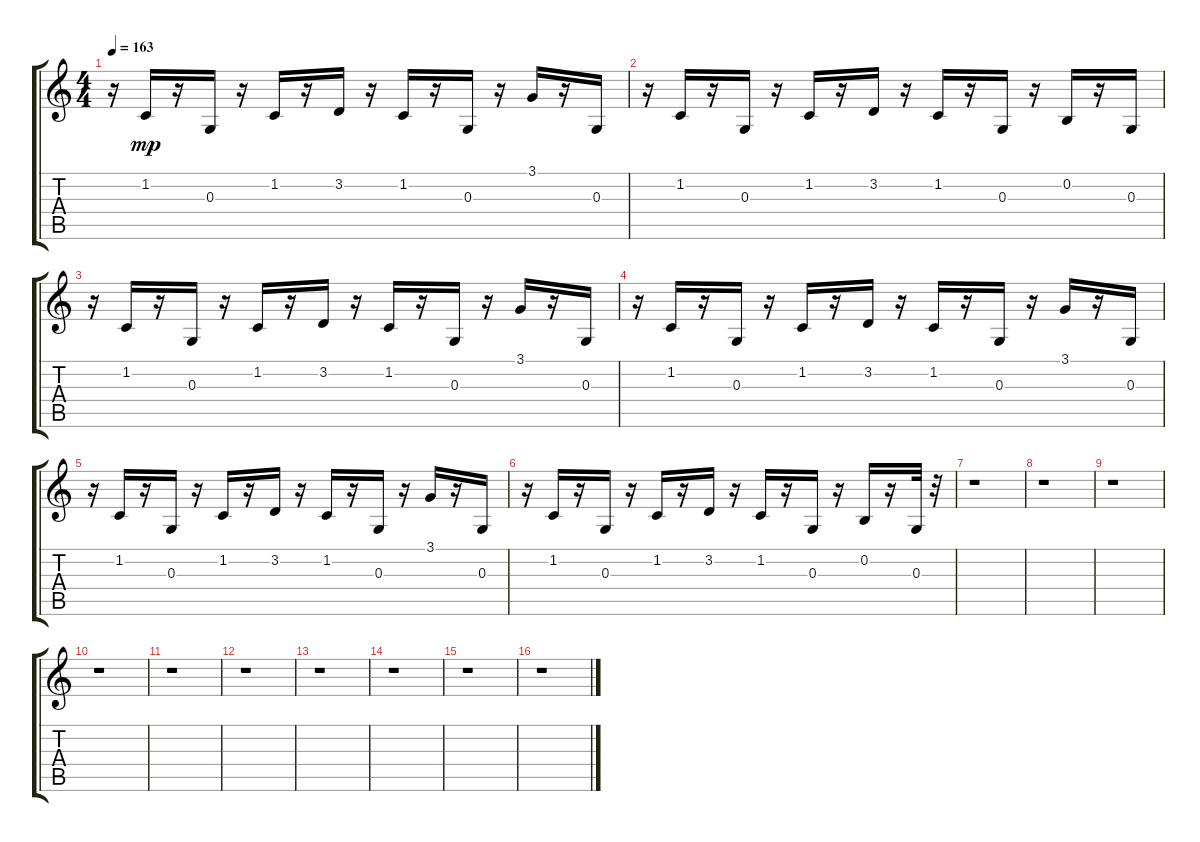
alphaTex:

\track "" {instrument harpsichord}
\staff {score tabs}
\tuning (E4 B3 G3 D3 A2 E2) {hide}
\ts (4 4)
\tempo 163
\clef g2
\ks c
r.16{dy mp} 1.2.16 r.16 0.3.16 r.16 1.2.16 r.16 3.2.16 r.16 1.2.16 r.16 0.3.16 r.16 3.1.16 r.16 0.3.16 |
r.16 1.2.16 r.16 0.3.16 r.16 1.2.16 r.16 3.2.16 r.16 1.2.16 r.16 0.3.16 r.16 0.2.16 r.16 0.3.16 |
r.16 1.2.16 r.16 0.3.16 r.16 1.2.16 r.16 3.2.16 r.16 1.2.16 r.16 0.3.16 r.16 3.1.16 r.16 0.3.16 |
r.16 1.2.16 r.16 0.3.16 r.16 1.2.16 r.16 3.2.16 r.16 1.2.16 r.16 0.3.16 r.16 3.1.16 r.16 0.3.16 |
r.16 1.2.16 r.16 0.3.16 r.16 1.2.16 r.16 3.2.16 r.16 1.2.16 r.16 0.3.16 r.16 3.1.16 r.16 0.3.16 |
r.16 1.2.16 r.16 0.3.16 r.16 1.2.16 r.16 3.2.16 r.16 1.2.16 r.16 0.3.16 r.16 0.2.16 r.16 0.3.32 r.32 |
r.1 |
r.1 |
r.1 |
r.1 |
r.1 |
r.1 |
r.1 |
r.1 |
r.1 |
r.1
